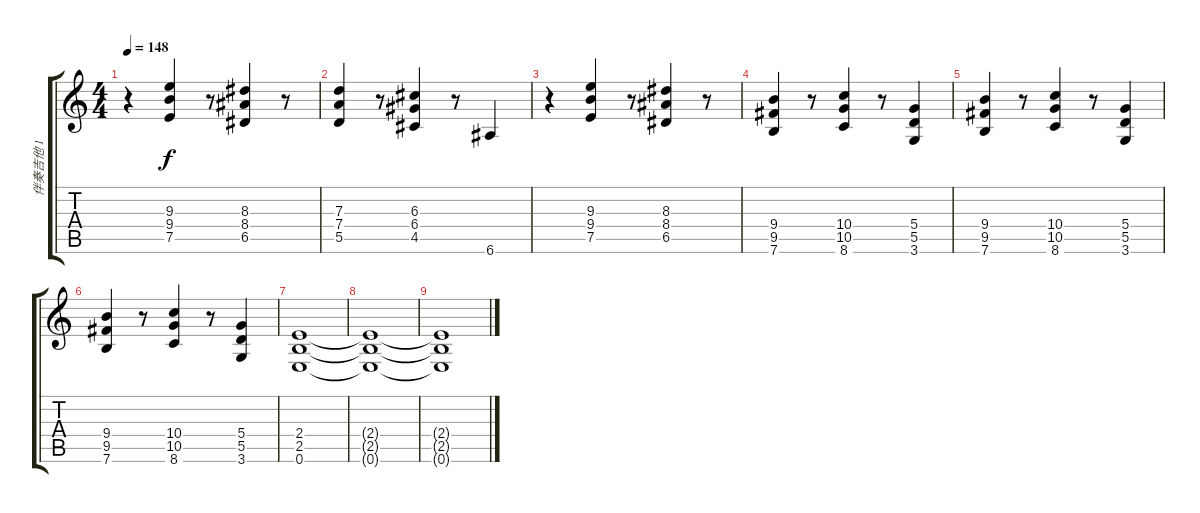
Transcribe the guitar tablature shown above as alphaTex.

\track ("伴奏吉他 1" "伴奏吉他 1") {instrument overdrivenguitar}
\staff {score tabs}
\tuning (E4 B3 G3 D3 A2 E2) {hide}
\ts (4 4)
\tempo 148
\clef g2
\ks c
r.4{dy f} (9.3 9.4 7.5).4 r.8 (8.3 8.4 6.5).4 r.8 |
(7.3 7.4 5.5).4 r.8 (6.3 6.4 4.5).4 r.8 6.6.4 |
r.4 (9.3 9.4 7.5).4 r.8 (8.3 8.4 6.5).4 r.8 |
(9.4 9.5 7.6).4 r.8 (10.4 10.5 8.6).4 r.8 (5.4 5.5 3.6).4 |
(9.4 9.5 7.6).4 r.8 (10.4 10.5 8.6).4 r.8 (5.4 5.5 3.6).4 |
(9.4 9.5 7.6).4 r.8 (10.4 10.5 8.6).4 r.8 (5.4 5.5 3.6).4 |
(2.4 2.5 0.6).1 |
(2.4{t} 2.5{t} 0.6{t}).1 |
(2.4{t} 2.5{t} 0.6{t}).1
